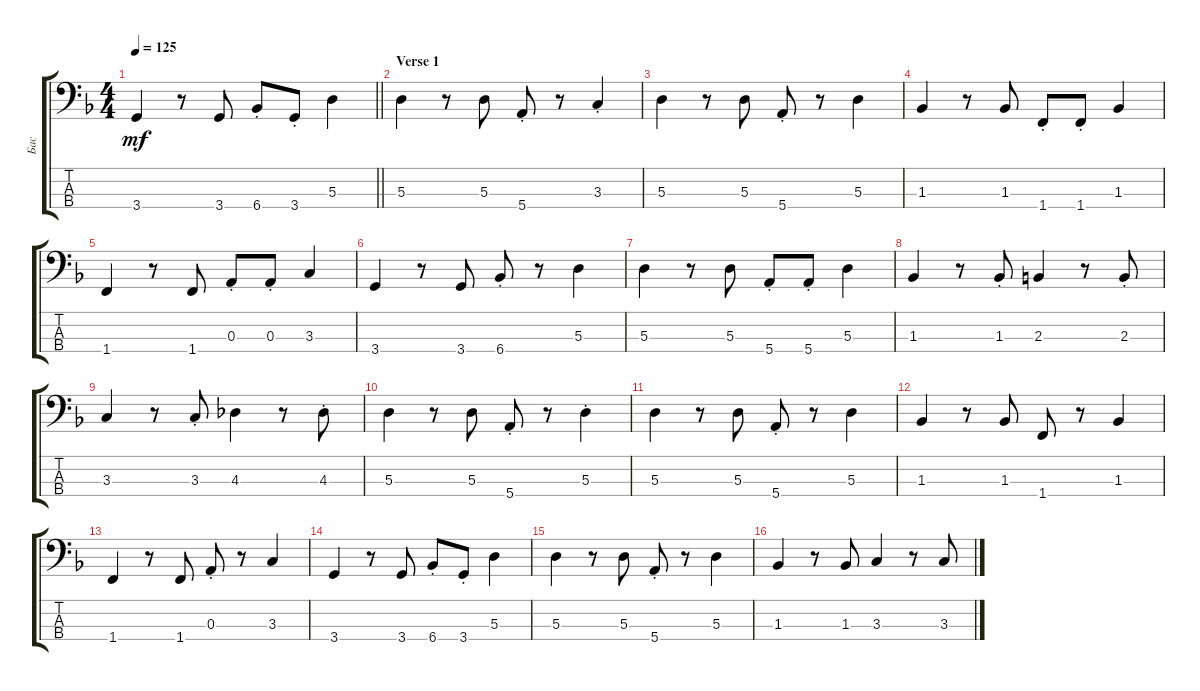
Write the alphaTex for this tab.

\track ("Бас" "Бас") {instrument electricbassfinger}
\staff {score tabs}
\tuning (G2 D2 A1 E1) {hide}
\ts (4 4)
\tempo 125
\clef f4
\barLineRight lightlight
\ks dminor
3.4.4{dy mf} r.8 3.4.8 6.4{st}.8 3.4{st}.8 5.3.4 |
\section ("" "Verse 1")
5.3.4 r.8 5.3.8 5.4{st}.8 r.8 3.3{st}.4 |
5.3.4 r.8 5.3.8 5.4{st}.8 r.8 5.3.4 |
1.3.4 r.8 1.3.8 1.4{st}.8 1.4{st}.8 1.3.4 |
1.4.4 r.8 1.4.8 0.3{st}.8 0.3{st}.8 3.3.4 |
3.4.4 r.8 3.4.8 6.4{st}.8 r.8 5.3.4 |
5.3.4 r.8 5.3.8 5.4{st}.8 5.4{st}.8 5.3.4 |
1.3.4 r.8 1.3{st}.8 2.3.4 r.8 2.3{st}.8 |
3.3.4 r.8 3.3{st}.8 4.3.4 r.8 4.3{st}.8 |
5.3.4 r.8 5.3.8 5.4{st}.8 r.8 5.3{st}.4 |
5.3.4 r.8 5.3.8 5.4{st}.8 r.8 5.3.4 |
1.3.4 r.8 1.3.8 1.4.8 r.8 1.3.4 |
1.4.4 r.8 1.4.8 0.3{st}.8 r.8 3.3.4 |
3.4.4 r.8 3.4.8 6.4{st}.8 3.4{st}.8 5.3.4 |
5.3.4 r.8 5.3.8 5.4{st}.8 r.8 5.3.4 |
1.3.4 r.8 1.3.8 3.3.4 r.8 3.3.8
